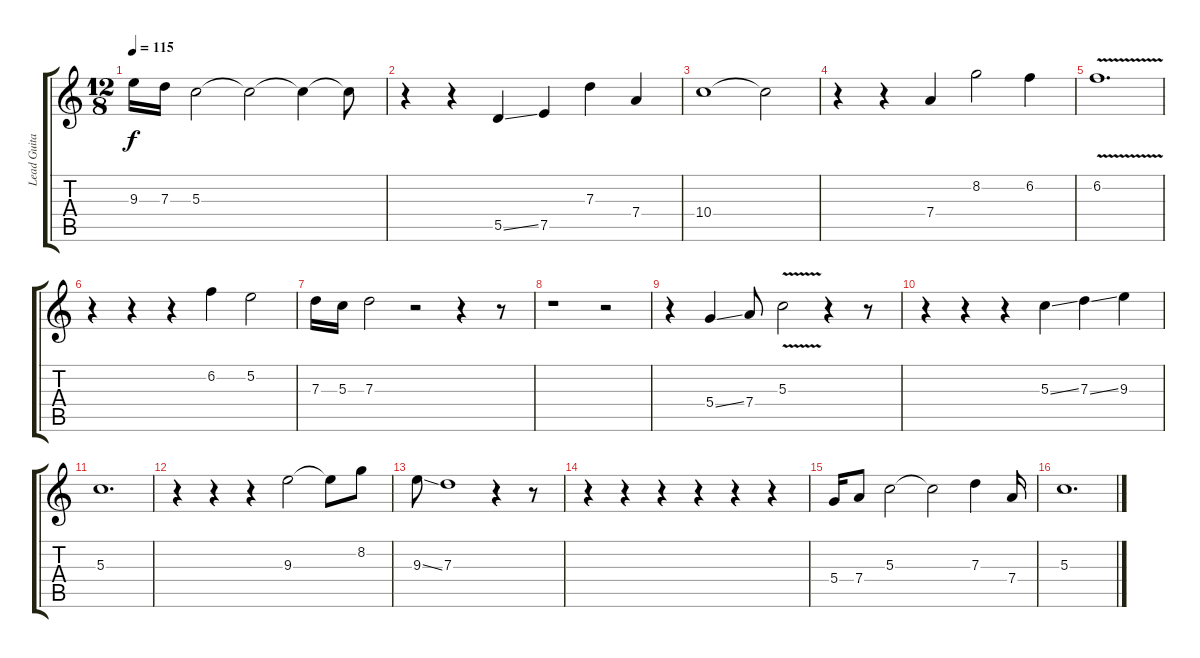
\track ("Lead Guitar" "Lead Guita") {instrument distortionguitar}
\staff {score tabs}
\tuning (E4 B3 G3 D3 A2 E2) {hide}
\ts (12 8)
\tempo 115
\clef g2
\ks c
9.3.16{dy f} 7.3.16 5.3.2 5.3{t}.2 5.3{t}.4 5.3{t}.8 |
r.4 r.4 5.5{ss}.4 7.5.4 7.3.4 7.4.4 |
10.4.1 10.4{t}.2 |
r.4 r.4 7.4.4 8.2.2 6.2.4 |
6.2{v}.1{d} |
r.4 r.4 r.4 6.2.4 5.2.2 |
7.3.16 5.3.16 7.3.2 r.2 r.4 r.8 |
r.1 r.2 |
r.4 5.4{ss}.4 7.4.8 5.3{v}.2 r.4 r.8 |
r.4 r.4 r.4 5.3{ss}.4 7.3{ss}.4 9.3.4 |
5.3.1{d} |
r.4 r.4 r.4 9.3.2 9.3{t}.8 8.2.8 |
9.3{ss}.8 7.3.1 r.4 r.8 |
r.4 r.4 r.4 r.4 r.4 r.4 |
5.4.16 7.4.8 5.3.2 5.3{t}.2 7.3.4 7.4.16 |
5.3.1{d}
